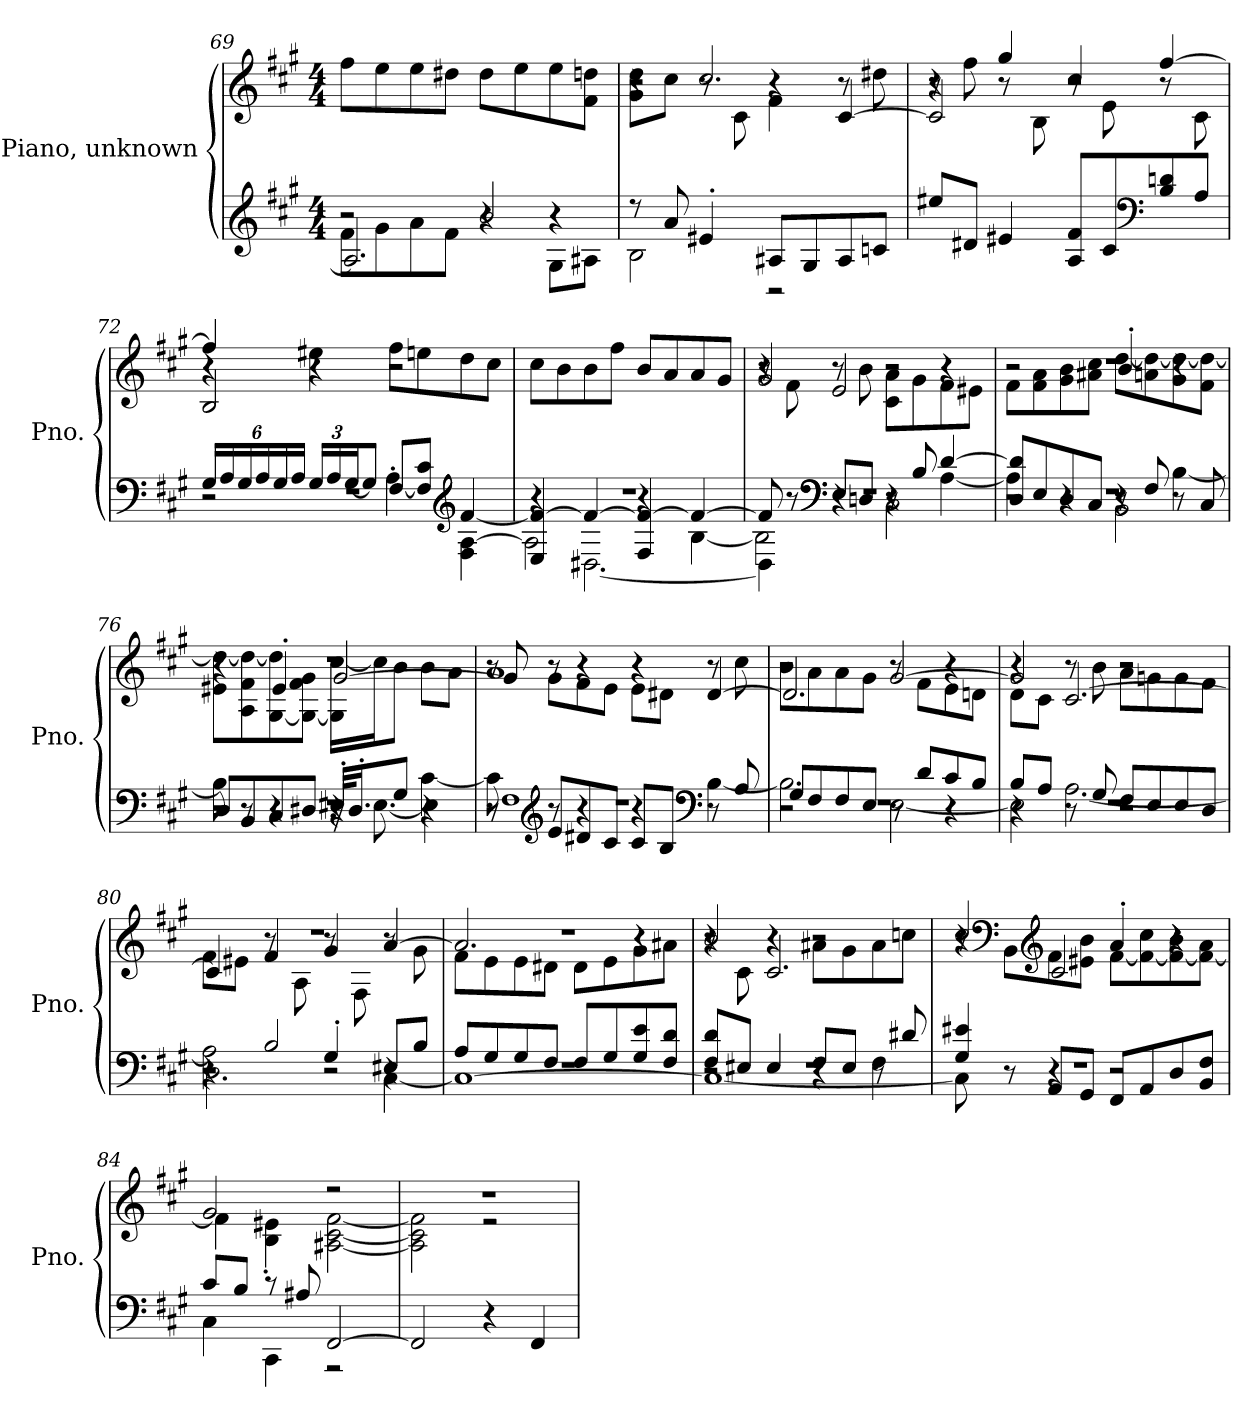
**kern	**kern
*part1	*part1
*staff2	*staff1
*I"Piano, unknown	*
*I'Pno.	*
*clefG2	*clefG2
*k[f#c#g#]	*k[f#c#g#]
*M4/4	*M4/4
=69	=69
*^	*
*	*^	*
2r	8f#\L	2.A/]	8ff#\L
.	8g#\	.	8ee\
.	8a\	.	8ee\
.	8f#\J	.	8dd#X\J
2b/	4r	.	8dd#\L
.	.	.	8ee\
.	8G#\L	4r	8ee\
.	8A#X\J	.	8f#\ 8ddn\J
*	*v	*v	*
!!LO:LB:g=z
=70	=70	=70
*	*	*^
*	*	*	*^
8r	2B\	4r	8g#\ 8dd\L	2r
8a/	.	.	8cc#\J	.
4e#X'/	.	2.cc#/	8r	.
.	.	.	8c#\	.
8A#X/L	2r	.	4f#\	4r
8G#/	.	.	.	.
8A#/	.	.	8r	[4c#/
8cn/J	.	.	8dd#X\	.
*v	*v	*	*	*
=71	=71	=71	=71
8ee#X/L	4r	8r	2c#/]
8d#X/J	.	8ff#\	.
4e#X/	4gg#/	8r	.
.	.	8B\	.
8A/ 8f#/L	4cc#/	8r	2r
8c#/	.	8e\	.
*clefF4	*	*	*
8B/ 8dn/	[4ff#/	8r	.
8A/J	.	8c#\	.
=72	=72	=72	=72
*^	*	*	*
*	*Xbrackettup	*	*	*
*	*^	*	*	*
1r	24G#/LL	2r	4ff#/]	4r	2B/
.	24A/	.	.	.	.
.	24G#/	.	.	.	.
.	24A/	.	.	.	.
.	24G#/	.	.	.	.
.	24A/JJ	.	.	.	.
.	24G#/LL	.	4r	4ee#X\	.
.	24A/	.	.	.	.
.	[24G#/J	.	.	.	.
.	8G#/J]	.	.	.	.
.	[8F#/L	4A'\	2r	8ff#\L	2r
.	8F#/] 8c#/J	.	.	8een\	.
*clefG2	*	*	*	*	*
.	[4f#/	4F#\ [4A\	.	8dd\	.
.	.	.	.	8cc#\J	.
*	*	*	*v	*v	*v
!!LO:LB:g=z
=73	=73	=73	=73
*	*	*^	*
1r	4r	4E/ 4f#/_	2A\]	8cc#\L
.	.	.	.	8b\
.	[2.D#X\	4f#/_	.	8b\
.	.	.	.	8ff#\J
.	.	4F#/ 4f#/_	4r	8b/L
.	.	.	.	8a/
.	.	4f#/_	[4B\	8a/
.	.	.	.	8g#/J
=74	=74	=74	=74	=74
*	*	*	*	*^
*	*	*	*	*	*^
1r	4D#\]	8f#/]	2B\]	2g#/	8r	4r
.	.	8r	.	.	8f#\	.
*clefF4	*	*	*	*	*	*
.	4r	8E/L	.	.	8r	2e/
.	.	8Dn/J	.	.	8b\	.
.	4r	8r	2C#\	2r	8c#\ 8a\L	.
.	.	8B/	.	.	8g#\	.
.	[4A\	[4d/	.	.	8f#\	4r
.	.	.	.	.	8e#X\J	.
=75	=75	=75	=75	=75	=75	=75
1r	4A\]	8D/ 8d/]L	2r	1r	8f#\L	2r
.	.	8E/	.	.	8f#\ 8a\	.
.	4r	8D/	.	.	8g#\ 8b\	.
.	.	8C#/J	.	.	8a#X\ 8cc#\J	.
.	4r	8r	2BB\	.	[8dd\L	4b'/
.	.	8F#/	.	.	8an\ 8dd\_	.
.	[4B\	8r	.	.	8g#\ 8dd\_	4r
.	.	8C#/	.	.	8f#\ 8dd\_J	.
!!LO:LB:g=z	!!	!!
=76	=76	=76	=76	=76	=76	=76
1r	8B\]	8D/L	2r	1r	8e#X\ 8dd\_L	4r
.	8r	8BB/	.	.	8A\ 8f#\ 8dd\_	.
.	4r	8C#/	.	.	[8G#\ 8dd\]	4e#'/
.	.	8D#X/J	.	.	8G#\_ 8f#\ 8g#\J	.
.	4r	32E#X'/KLL	16r	.	16G#\] [16cc#\LL	[2g#/
.	.	16.D#'/J	.	.	.	.
.	.	.	[8.E#\	.	16cc#\J]	.
.	.	8G#/J	.	.	8b\J	.
.	[4c#\	4r	4E#\]	.	8b\L	.
.	.	.	.	.	8a\J	.
=77	=77	=77	=77	=77	=77	=77
1r	8c#\]	8r	1F#	1a	8r	8g#/]
*clefG2	*	*	*	*	*	*
.	8r	8e/L	.	.	8g#\L	8r
.	4r	8d#X/	.	.	8f#\	4r
.	.	8c#/J	.	.	8e\J	.
.	4r	8c#/L	.	.	8e\L	4r
.	.	8B/J	.	.	8d#X\J	.
*clefF4	*	*	*	*	*	*
.	[4B\	8r	.	.	8r	[4d#/
.	.	8A/	.	.	8cc#\	.
=78	=78	=78	=78	=78	=78	=78
1r	2.B\]	8G#/L	2r	2r	8b\L	2.d#/]
.	.	8F#/	.	.	8a\	.
.	.	8F#/	.	.	8a\	.
.	.	8E/J	.	.	8g#\J	.
.	.	8r	[2E\	[2g#/	8r	.
.	.	8d/L	.	.	8f#\L	.
.	4r	8c#/	.	.	8e\	4r
.	.	8B/J	.	.	8dn\J	.
!!LO:PB:g=z	!!	!!
=79	=79	=79	=79	=79	=79	=79
1r	4r	8B/L	2E\]	2g#/]	8d\L	4r
.	.	8A/J	.	.	8c#\J	.
.	[2.A\	8r	.	.	8r	[2.c#/
.	.	8G#/	.	.	8b\	.
.	.	8F#/L	2r	2r	8a\L	.
.	.	8E/	.	.	8gn\	.
.	.	8E/	.	.	8g\	.
.	.	8D/J	.	.	8f#\J	.
=80	=80	=80	=80	=80	=80	=80
4r	2A\]	2r	2.D\	1r	8f#\L	4c#/]
.	.	.	.	.	8e#X\J	.
2B/	.	.	.	.	8r	4f#/
.	.	.	.	.	8A\	.
.	2r	4G#'/	.	.	8r	4g#/
.	.	.	.	.	8F#\	.
4r	.	8E#X/L	[4C#\	.	8r	[4a/
.	.	8B/J	.	.	8g#\	.
*	*	*v	*v	*	*	*
=81	=81	=81	=81	=81	=81
1r	8A/L	1C#_	1r	8f#\L	2.a/]
.	8G#/	.	.	8e\	.
.	8G#/	.	.	8e\	.
.	8F#/J	.	.	8d#X\J	.
.	8F#/L	.	.	8d#\L	.
.	8G#/	.	.	8e\	.
.	8G#/ 8e/	.	.	8g#\	4r
.	8F#/ 8d/J	.	.	8a#X\J	.
=82	=82	=82	=82	=82	=82
*	*	*^	*	*	*
1r	2r	8F#/ 8d/L	1C#_	2b/	8r	4r
.	.	8E#X/J	.	.	8c#\	.
.	.	4E#/	.	.	4r	2.c#/
.	4r	8F#/L	.	2r	8a#X\L	.
.	.	8E#/J	.	.	8g#\	.
.	4F#\	8r	.	.	8a#\	.
.	.	8d#X/	.	.	8ccn\J	.
*	*	*v	*v	*	*	*
!!LO:LB:g=z	!!	!!
=83	=83	=83	=83	=83	=83
1r	4G#/ 4e#X/	8C#\]	2cc#/	8r	4r
*	*	*	*clefF4	*	*
.	.	8r	.	8BB\L	.
*	*	*	*clefG2	*	*
.	8AA/L	4r	.	8f#\	2c#/
.	8GG#/J	.	.	8e#X\ 8b\J	.
.	8FF#/L	2r	4a'/	[8f#\L	.
.	8AA/	.	.	8f#\_ 8cc#\	.
.	8D/	.	4r	8f#\_ 8b\	4r
.	8BB/ 8F#/J	.	.	8f#\_ 8a\J	.
*	*v	*v	*	*	*
*	*	*	*v	*v
=84	=84	=84	=84
8c#/L	4C#\	2g#/	4f#\]
8B/J	.	.	.
8r	4CC#\	.	4B\' 4e#X\'
8A#X/	.	.	.
[2FF#/	2r	2r	[2A#X\ [2c#\ [2f#\
*v	*v	*	*
=85	=85	=85
2FF#/]	1r	2A#\] 2c#\] 2f#\]
4r	.	2r
4FF#/	.	.
*	*v	*v
=	=
*-	*-
